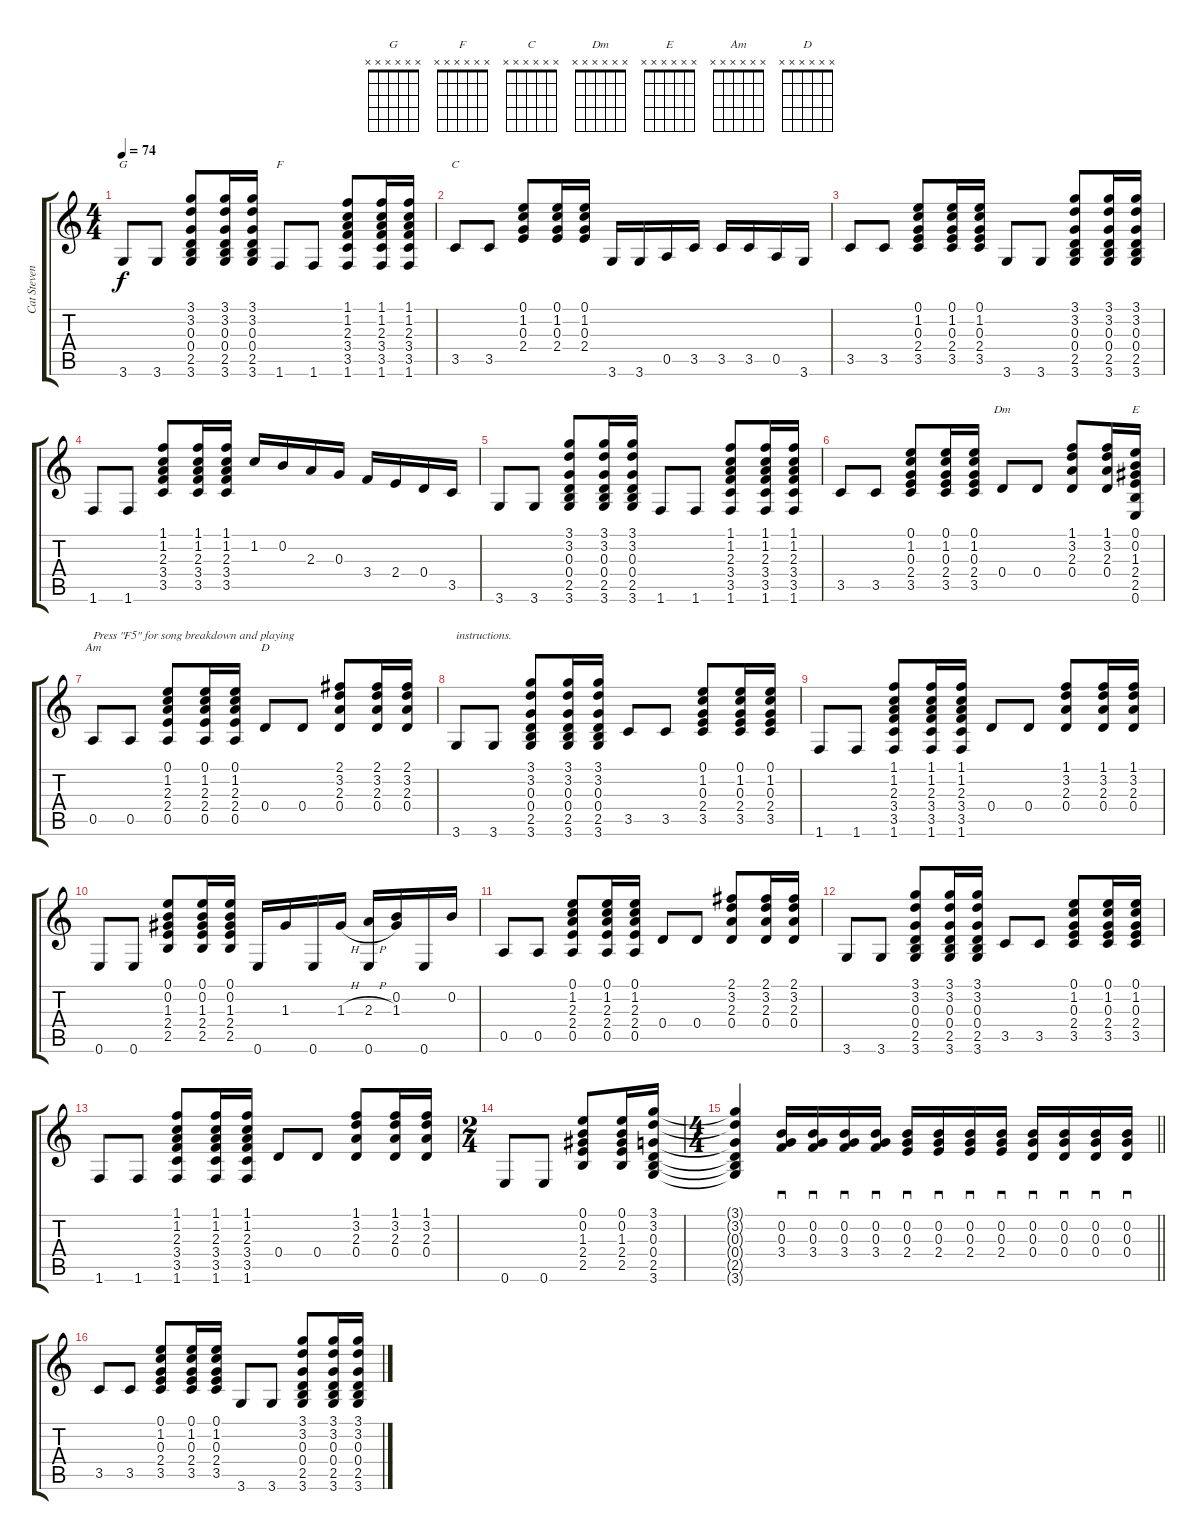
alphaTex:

\track ("Cat Stevens" "Cat Steven") {instrument acousticguitarsteel}
\staff {score tabs}
\tuning (E4 B3 G3 D3 A2 E2) {hide}
\chord ("G" x x x x x x)
\chord ("F" x x x x x x)
\chord ("C" x x x x x x)
\chord ("Dm" x x x x x x)
\chord ("E" x x x x x x)
\chord ("Am" x x x x x x)
\chord ("D" x x x x x x)
\ts (4 4)
\tempo 74
\clef g2
\ks c
3.6.8{ch "G" dy f} 3.6.8 (3.1 3.2 0.3 0.4 2.5 3.6).8 (3.1 3.2 0.3 0.4 2.5 3.6).16 (3.1 3.2 0.3 0.4 2.5 3.6).16 1.6.8{ch "F"} 1.6.8 (1.1 1.2 2.3 3.4 3.5 1.6).8 (1.1 1.2 2.3 3.4 3.5 1.6).16 (1.1 1.2 2.3 3.4 3.5 1.6).16 |
3.5.8{ch "C"} 3.5.8 (0.1 1.2 0.3 2.4).8 (0.1 1.2 0.3 2.4).16 (0.1 1.2 0.3 2.4).16 3.6.16 3.6.16 0.5.16 3.5.16 3.5.16 3.5.16 0.5.16 3.6.16 |
3.5.8 3.5.8 (0.1 1.2 0.3 2.4 3.5).8 (0.1 1.2 0.3 2.4 3.5).16 (0.1 1.2 0.3 2.4 3.5).16 3.6.8 3.6.8 (3.1 3.2 0.3 0.4 2.5 3.6).8 (3.1 3.2 0.3 0.4 2.5 3.6).16 (3.1 3.2 0.3 0.4 2.5 3.6).16 |
1.6.8 1.6.8 (1.1 1.2 2.3 3.4 3.5).8 (1.1 1.2 2.3 3.4 3.5).16 (1.1 1.2 2.3 3.4 3.5).16 1.2.16 0.2.16 2.3.16 0.3.16 3.4.16 2.4.16 0.4.16 3.5.16 |
3.6.8 3.6.8 (3.1 3.2 0.3 0.4 2.5 3.6).8 (3.1 3.2 0.3 0.4 2.5 3.6).16 (3.1 3.2 0.3 0.4 2.5 3.6).16 1.6.8 1.6.8 (1.1 1.2 2.3 3.4 3.5 1.6).8 (1.1 1.2 2.3 3.4 3.5 1.6).16 (1.1 1.2 2.3 3.4 3.5 1.6).16 |
3.5.8 3.5.8 (0.1 1.2 0.3 2.4 3.5).8 (0.1 1.2 0.3 2.4 3.5).16 (0.1 1.2 0.3 2.4 3.5).16 0.4.8{ch "Dm"} 0.4.8 (1.1 3.2 2.3 0.4).8 (1.1 3.2 2.3 0.4).16 (0.1 0.2 1.3 2.4 2.5 0.6).16{ch "E"} |
0.5.8{ch "Am" txt "Press \"F5\" for song breakdown and playing "} 0.5.8 (0.1 1.2 2.3 2.4 0.5).8 (0.1 1.2 2.3 2.4 0.5).16 (0.1 1.2 2.3 2.4 0.5).16 0.4.8{ch "D"} 0.4.8 (2.1 3.2 2.3 0.4).8 (2.1 3.2 2.3 0.4).16 (2.1 3.2 2.3 0.4).16 |
3.6.8{txt "instructions."} 3.6.8 (3.1 3.2 0.3 0.4 2.5 3.6).8 (3.1 3.2 0.3 0.4 2.5 3.6).16 (3.1 3.2 0.3 0.4 2.5 3.6).16 3.5.8 3.5.8 (0.1 1.2 0.3 2.4 3.5).8 (0.1 1.2 0.3 2.4 3.5).16 (0.1 1.2 0.3 2.4 3.5).16 |
1.6.8 1.6.8 (1.1 1.2 2.3 3.4 3.5 1.6).8 (1.1 1.2 2.3 3.4 3.5 1.6).16 (1.1 1.2 2.3 3.4 3.5 1.6).16 0.4.8 0.4.8 (1.1 3.2 2.3 0.4).8 (1.1 3.2 2.3 0.4).16 (1.1 3.2 2.3 0.4).16 |
0.6.8 0.6.8 (0.1 0.2 1.3 2.4 2.5).8 (0.1 0.2 1.3 2.4 2.5).16 (0.1 0.2 1.3 2.4 2.5).16 0.6.16 1.3.16 0.6.16 1.3{h}.16 (2.3{h} 0.6).16 (0.2 1.3).16 0.6.16 0.2.16 |
0.5.8 0.5.8 (0.1 1.2 2.3 2.4 0.5).8 (0.1 1.2 2.3 2.4 0.5).16 (0.1 1.2 2.3 2.4 0.5).16 0.4.8 0.4.8 (2.1 3.2 2.3 0.4).8 (2.1 3.2 2.3 0.4).16 (2.1 3.2 2.3 0.4).16 |
3.6.8 3.6.8 (3.1 3.2 0.3 0.4 2.5 3.6).8 (3.1 3.2 0.3 0.4 2.5 3.6).16 (3.1 3.2 0.3 0.4 2.5 3.6).16 3.5.8 3.5.8 (0.1 1.2 0.3 2.4 3.5).8 (0.1 1.2 0.3 2.4 3.5).16 (0.1 1.2 0.3 2.4 3.5).16 |
1.6.8 1.6.8 (1.1 1.2 2.3 3.4 3.5 1.6).8 (1.1 1.2 2.3 3.4 3.5 1.6).16 (1.1 1.2 2.3 3.4 3.5 1.6).16 0.4.8 0.4.8 (1.1 3.2 2.3 0.4).8 (1.1 3.2 2.3 0.4).16 (1.1 3.2 2.3 0.4).16 |
\ts (2 4)
0.6.8 0.6.8 (0.1 0.2 1.3 2.4 2.5).8 (0.1 0.2 1.3 2.4 2.5).16 (3.1 3.2 0.3 0.4 2.5 3.6).16 |
\ts (4 4)
\barLineRight lightlight
(3.1{t} 3.2{t} 0.3{t} 0.4{t} 2.5{t} 3.6{t}).4 (0.2 0.3 3.4).16{sd} (0.2 0.3 3.4).16{sd} (0.2 0.3 3.4).16{sd} (0.2 0.3 3.4).16{sd} (0.2 0.3 2.4).16{sd} (0.2 0.3 2.4).16{sd} (0.2 0.3 2.4).16{sd} (0.2 0.3 2.4).16{sd} (0.2 0.3 0.4).16{sd} (0.2 0.3 0.4).16{sd} (0.2 0.3 0.4).16{sd} (0.2 0.3 0.4).16{sd} |
3.5.8 3.5.8 (0.1 1.2 0.3 2.4 3.5).8 (0.1 1.2 0.3 2.4 3.5).16 (0.1 1.2 0.3 2.4 3.5).16 3.6.8 3.6.8 (3.1 3.2 0.3 0.4 2.5 3.6).8 (3.1 3.2 0.3 0.4 2.5 3.6).16 (3.1 3.2 0.3 0.4 2.5 3.6).16
